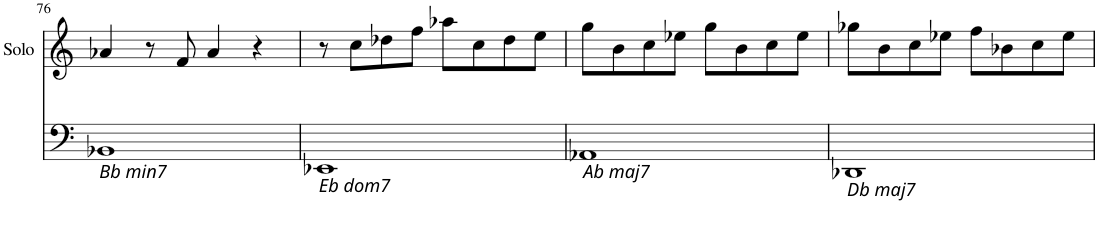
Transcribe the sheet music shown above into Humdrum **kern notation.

**kern	**kern
*part2	*part1
*staff2	*staff1
*I"(2)	*I"Solo
*	*I'Solo
!!LO:PB:g=z
*clefF4	*clefG2
*k[]	*k[]
*M4/4	*M4/4
=76	=76
!LO:TX:b:i:t=Bb min7	!
1BB-X	4a-X/
.	8r
.	8f/
.	4a-/
.	4r
=77	=77
!LO:TX:b:i:t=Eb dom7	!
1EE-X	8r
.	8cc\L
.	8dd-X\
.	8ff\J
.	8aa-X\L
.	8cc\
.	8dd-\
.	8ee\J
=78	=78
!LO:TX:b:i:t=Ab maj7	!
1AA-X	8gg\L
.	8b\
.	8cc\
.	8ee-X\J
.	8gg\L
.	8b\
.	8cc\
.	8ee-\J
=79	=79
!LO:TX:b:i:t=Db maj7	!
1DD-X	8gg-X\L
.	8b\
.	8cc\
.	8ee-X\J
.	8ff\L
.	8b-X\
.	8cc\
.	8ee-\J
=	=
*-	*-
